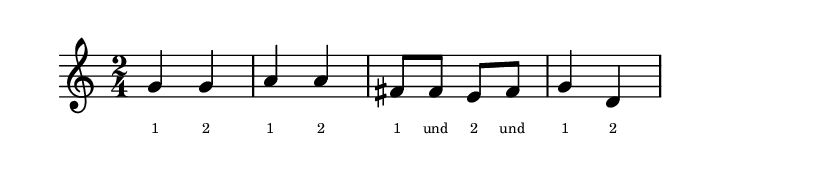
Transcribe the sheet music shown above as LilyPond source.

%Created by Ivanildo Kowsoleea
%Creation date: 2013/12/28 16:41:28
%\version "2.11.34"
\header {
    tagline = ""
}

\include "deutsch.ly"
#(set-global-staff-size 20)


global = {
    \key c \major
    \time 2/4
    %\clef "treble_8"
    %check tempo
    %\override Score.MetronomeMark #'stencil = ##f
    %\tempo 4 = 100
}

structure = {
  %Check structure and repeats of the piece here

}

%
% ---- music starts here ---
%

upper = \relative c''{
    \stemUp
    g4 g a a fis8 fis e fis g4 d
}
metrum = \relative c' {
    \stemDown
    \override NoteHead #'font-size = #-4
    \override NoteHead #'style = #'cross
    \override Stem #'font-size = #-4
    c4 c c c c c c c
}

mylyrics = \lyricmode {
    \override LyricText #'font-size = #-4
    "1" "2" 
    "1" "2" 
    "1" und "2" und
    "1" "2" 
}

\score {
    \new Staff  \with {
        %\remove Clef_engraver
        %\remove Time_signature_engraver
        %\remove Bar_engraver
        %\remove Staff_symbol_engraver
    }{<<
        %\override Staff.StaffSymbol #'line-count = #1
        \override Staff.TimeSignature #'style = #'numbered
        %\override Staff.BarLine #'bar-extent = #'(-2 . 2)
        \global
        %\structure
        \new Voice = "upperVoice"  { \upper }
        %\new Voice = "metrum" {\metrum }
        \new Lyrics \lyricsto "upperVoice" { \mylyrics }
    >>}
    \layout {
        indent = 0
        \context {
            \Score
            \override SpacingSpanner
                #'base-shortest-duration = #(ly:make-moment 1 16)
        }
    }
}

\paper {
    paper-width = 140\mm
    paper-height = 42\mm
    %line-width = 9\cm
    %between-system-padding = 5\mm
    %ragged-bottom = ##t
    page-top-space = 0
    %annotate-spacing = ##t
}

